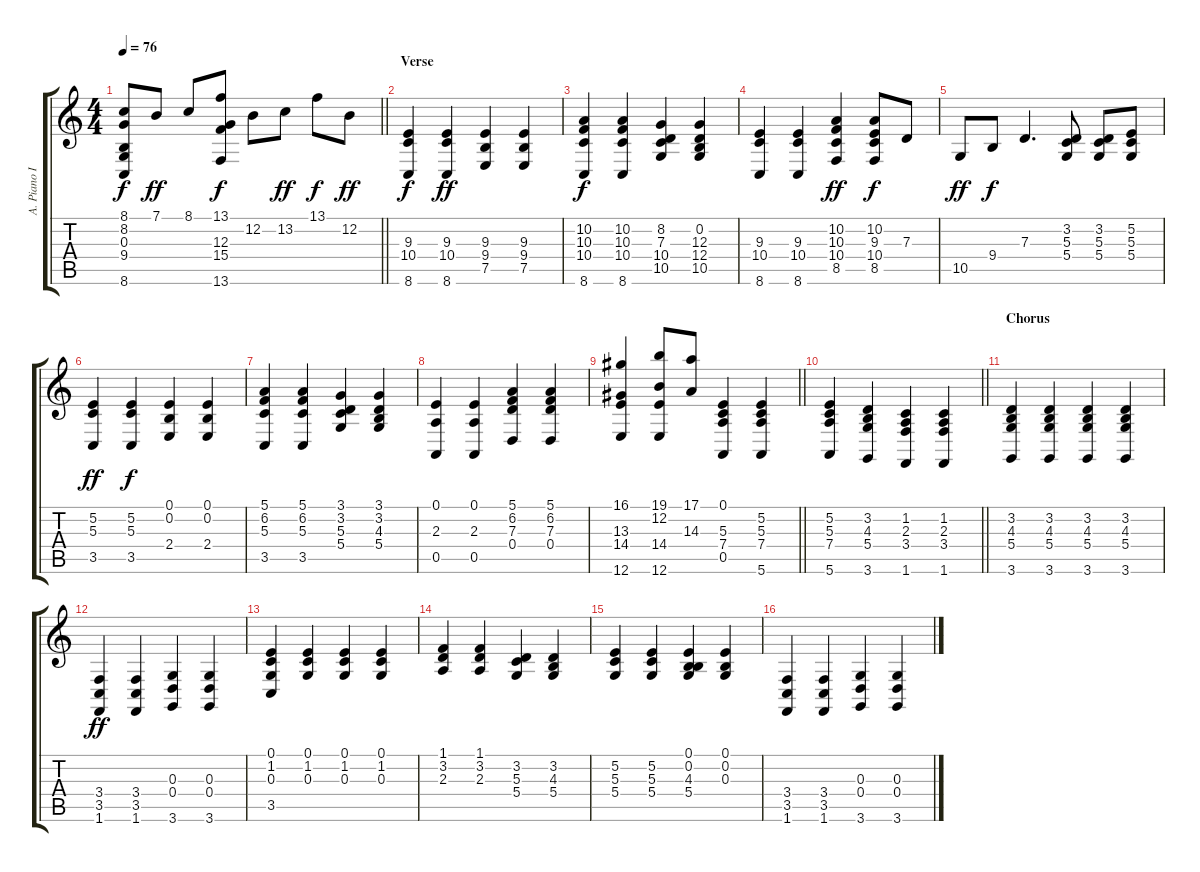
\track ("A. Piano I" "A. Piano I") {instrument brightacousticpiano}
\staff {score tabs}
\tuning (E4 B3 G3 D3 A2 E2) {hide}
\ts (4 4)
\tempo 76
\clef g2
\barLineRight lightlight
\ks c
(8.1 8.2 0.3 9.4 8.6).8{dy f} 7.1.8{dy ff} 8.1.8 (13.1 12.3 15.4 13.6).8{dy f} 12.2.8 13.2.8{dy ff} 13.1.8{dy f} 12.2.8{dy ff} |
\section ("" "Verse")
(9.3 10.4 8.6).4{dy f} (9.3 10.4 8.6).4{dy ff} (9.3 9.4 7.5).4 (9.3 9.4 7.5).4 |
(10.2 10.3 10.4 8.6).4{dy f} (10.2 10.3 10.4 8.6).4 (8.2 7.3 10.4 10.5).4 (0.2 12.3 12.4 10.5).4 |
(9.3 10.4 8.6).4 (9.3 10.4 8.6).4 (10.2 10.3 10.4 8.5).4{dy ff} (10.2 9.3 10.4 8.5).8{dy f} 7.3.8 |
10.5.8{dy ff} 9.4.8{dy f} 7.3.4{d} (3.2 5.3 5.4).8 (3.2 5.3 5.4).8 (5.2 5.3 5.4).8 |
(5.2 5.3 3.5).4{dy ff} (5.2 5.3 3.5).4{dy f} (0.1 0.2 2.4).4 (0.1 0.2 2.4).4 |
(5.1 6.2 5.3 3.5).4 (5.1 6.2 5.3 3.5).4 (3.1 3.2 5.3 5.4).4 (3.1 3.2 4.3 5.4).4 |
(0.1 2.3 0.5).4 (0.1 2.3 0.5).4 (5.1 6.2 7.3 0.4).4 (5.1 6.2 7.3 0.4).4 |
\barLineRight lightlight
(16.1 13.3 14.4 12.6).4 (19.1 12.2 14.4 12.6).8 (17.1 14.3).8 (0.1 5.3 7.4 0.5).4 (5.2 5.3 7.4 5.6).4 |
\barLineRight lightlight
(5.2 5.3 7.4 5.6).4 (3.2 4.3 5.4 3.6).4 (1.2 2.3 3.4 1.6).4 (1.2 2.3 3.4 1.6).4 |
\section ("" "Chorus")
(3.2 4.3 5.4 3.6).4 (3.2 4.3 5.4 3.6).4 (3.2 4.3 5.4 3.6).4 (3.2 4.3 5.4 3.6).4 |
(3.4 3.5 1.6).4{dy ff} (3.4 3.5 1.6).4 (0.3 0.4 3.6).4 (0.3 0.4 3.6).4 |
(0.1 1.2 0.3 3.5).4 (0.1 1.2 0.3).4 (0.1 1.2 0.3).4 (0.1 1.2 0.3).4 |
(1.1 3.2 2.3).4 (1.1 3.2 2.3).4 (3.2 5.3 5.4).4 (3.2 4.3 5.4).4 |
(5.2 5.3 5.4).4 (5.2 5.3 5.4).4 (0.1 0.2 4.3 5.4).4 (0.1 0.2 0.3).4 |
(3.4 3.5 1.6).4 (3.4 3.5 1.6).4 (0.3 0.4 3.6).4 (0.3 0.4 3.6).4
